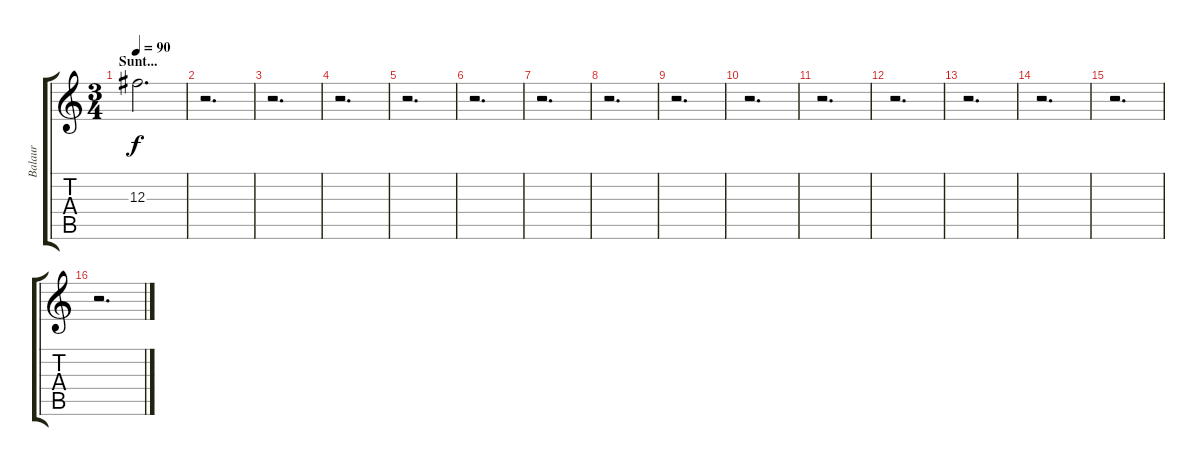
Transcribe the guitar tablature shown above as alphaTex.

\track ("Balaur" "Balaur") {instrument distortionguitar}
\staff {score tabs}
\tuning (Eb4 Bb3 Gb3 Db3 Ab2 Eb2) {hide}
\ts (3 4)
\section ("" "Sunt...")
\tempo 90
\clef g2
\ks c
12.3.2{d dy f} |
r.2{d} |
r.2{d} |
r.2{d} |
r.2{d} |
r.2{d} |
r.2{d} |
r.2{d} |
r.2{d} |
r.2{d} |
r.2{d} |
r.2{d} |
r.2{d} |
r.2{d} |
r.2{d} |
r.2{d}
